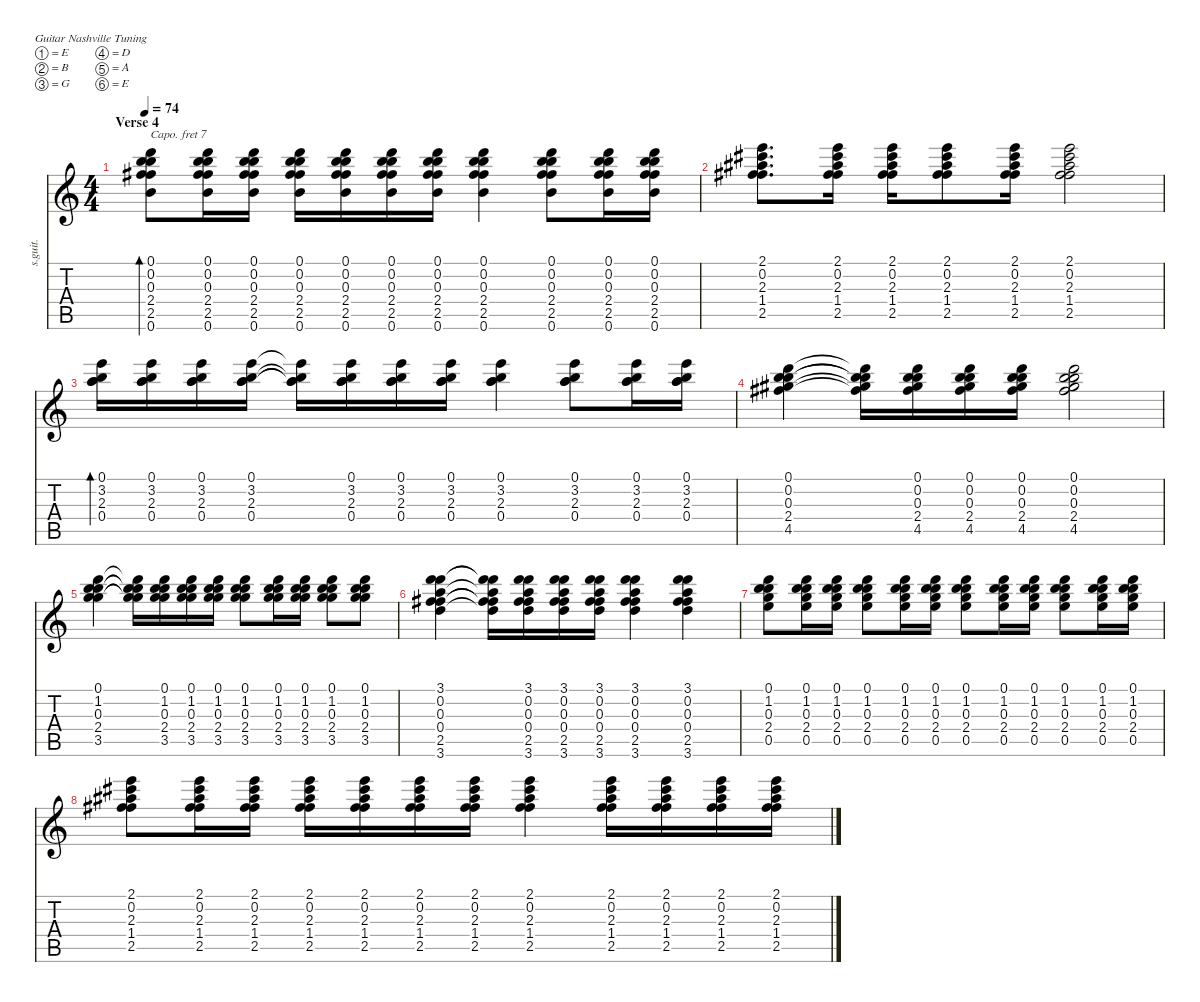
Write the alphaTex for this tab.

\defaultSystemsLayout 4
\hideDynamics
\bracketExtendMode nobrackets
\track ("Glen Frey - 12 String Guitar" "s.guit.") {instrument acousticguitarsteel}
\staff {score tabs}
\capo 7
\tuning (E4 B3 G4 D4 A3 E3)
\ts (4 4)
\section ("" "Verse 4")
\tempo 74
\clef g2
\ks c
(0.1 0.2 0.3 2.4 2.5 0.6).8{bd 30 lyrics (0 "") lyrics (1 "") lyrics (2 "") lyrics (3 "") lyrics (4 "") dy f} (0.1 0.2 0.3 2.4 2.5 0.6).16{lyrics (0 "") lyrics (1 "") lyrics (2 "") lyrics (3 "") lyrics (4 "")} (0.1 0.2 0.3 2.4 2.5 0.6).16{lyrics (0 "") lyrics (1 "") lyrics (2 "") lyrics (3 "") lyrics (4 "")} (0.1 0.2 0.3 2.4 2.5 0.6).16{lyrics (0 "") lyrics (1 "") lyrics (2 "") lyrics (3 "") lyrics (4 "")} (0.1 0.2 0.3 2.4 2.5 0.6).16{lyrics (0 "") lyrics (1 "") lyrics (2 "") lyrics (3 "") lyrics (4 "")} (0.1 0.2 0.3 2.4 2.5 0.6).16{lyrics (0 "") lyrics (1 "") lyrics (2 "") lyrics (3 "") lyrics (4 "")} (0.1 0.2 0.3 2.4 2.5 0.6).16{lyrics (0 "") lyrics (1 "") lyrics (2 "") lyrics (3 "") lyrics (4 "")} (0.1 0.2 0.3 2.4 2.5 0.6).4{lyrics (0 "") lyrics (1 "") lyrics (2 "") lyrics (3 "") lyrics (4 "")} (0.1 0.2 0.3 2.4 2.5 0.6).8{lyrics (0 "") lyrics (1 "") lyrics (2 "") lyrics (3 "") lyrics (4 "")} (0.1 0.2 0.3 2.4 2.5 0.6).16{lyrics (0 "") lyrics (1 "") lyrics (2 "") lyrics (3 "") lyrics (4 "")} (0.1 0.2 0.3 2.4 2.5 0.6).16{lyrics (0 "") lyrics (1 "") lyrics (2 "") lyrics (3 "") lyrics (4 "")} |
(2.1{acc #} 0.2 2.3 1.4{acc #} 2.5).8{d lyrics (0 "") lyrics (1 "") lyrics (2 "") lyrics (3 "") lyrics (4 "")} (2.1{acc #} 0.2 2.3 1.4{acc #} 2.5).16{lyrics (0 "") lyrics (1 "") lyrics (2 "") lyrics (3 "") lyrics (4 "")} (2.1{acc #} 0.2 2.3 1.4{acc #} 2.5).16{lyrics (0 "") lyrics (1 "") lyrics (2 "") lyrics (3 "") lyrics (4 "")} (2.1{acc #} 0.2 2.3 1.4{acc #} 2.5).8{lyrics (0 "") lyrics (1 "") lyrics (2 "") lyrics (3 "") lyrics (4 "")} (2.1{acc #} 0.2 2.3 1.4{acc #} 2.5).16{lyrics (0 "") lyrics (1 "") lyrics (2 "") lyrics (3 "") lyrics (4 "")} (2.1{acc #} 0.2 2.3 1.4{acc #} 2.5).2{lyrics (0 "") lyrics (1 "") lyrics (2 "") lyrics (3 "") lyrics (4 "")} |
(0.1 3.2 2.3 0.4).16{bd 30 lyrics (0 "") lyrics (1 "") lyrics (2 "") lyrics (3 "") lyrics (4 "")} (0.1 3.2 2.3 0.4).16{lyrics (0 "") lyrics (1 "") lyrics (2 "") lyrics (3 "") lyrics (4 "")} (0.1 3.2 2.3 0.4).16{lyrics (0 "") lyrics (1 "") lyrics (2 "") lyrics (3 "") lyrics (4 "")} (0.1 3.2 2.3 0.4).16{lyrics (0 "") lyrics (1 "") lyrics (2 "") lyrics (3 "") lyrics (4 "")} (0.1{t} 3.2{t} 2.3{t} 0.4{t}).16{lyrics (0 "") lyrics (1 "") lyrics (2 "") lyrics (3 "") lyrics (4 "")} (0.1 3.2 2.3 0.4).16{lyrics (0 "") lyrics (1 "") lyrics (2 "") lyrics (3 "") lyrics (4 "")} (0.1 3.2 2.3 0.4).16{lyrics (0 "") lyrics (1 "") lyrics (2 "") lyrics (3 "") lyrics (4 "")} (0.1 3.2 2.3 0.4).16{lyrics (0 "") lyrics (1 "") lyrics (2 "") lyrics (3 "") lyrics (4 "")} (0.1 3.2 2.3 0.4).4{lyrics (0 "") lyrics (1 "") lyrics (2 "") lyrics (3 "") lyrics (4 "")} (0.1 3.2 2.3 0.4).8{lyrics (0 "") lyrics (1 "") lyrics (2 "") lyrics (3 "") lyrics (4 "")} (0.1 3.2 2.3 0.4).16{lyrics (0 "") lyrics (1 "") lyrics (2 "") lyrics (3 "") lyrics (4 "")} (0.1 3.2 2.3 0.4).16{lyrics (0 "") lyrics (1 "") lyrics (2 "") lyrics (3 "") lyrics (4 "")} |
(0.1 0.2 0.3 2.4 4.5{acc #}).4{lyrics (0 "") lyrics (1 "") lyrics (2 "") lyrics (3 "") lyrics (4 "")} (0.1{t} 0.2{t} 0.3{t} 2.4{t} 4.5{t acc #}).16{lyrics (0 "") lyrics (1 "") lyrics (2 "") lyrics (3 "") lyrics (4 "")} (0.1 0.2 0.3 2.4 4.5{acc #}).16{lyrics (0 "") lyrics (1 "") lyrics (2 "") lyrics (3 "") lyrics (4 "")} (0.1 0.2 0.3 2.4 4.5{acc #}).16{lyrics (0 "") lyrics (1 "") lyrics (2 "") lyrics (3 "") lyrics (4 "")} (0.1 0.2 0.3 2.4 4.5{acc #}).16{lyrics (0 "") lyrics (1 "") lyrics (2 "") lyrics (3 "") lyrics (4 "")} (0.1 0.2 0.3 2.4 4.5{acc #}).2{lyrics (0 "") lyrics (1 "") lyrics (2 "") lyrics (3 "") lyrics (4 "")} |
(0.1 1.2 0.3 2.4 3.5).4{lyrics (0 "") lyrics (1 "") lyrics (2 "") lyrics (3 "") lyrics (4 "")} (0.1{t} 1.2{t} 0.3{t} 2.4{t} 3.5{t}).16{lyrics (0 "") lyrics (1 "") lyrics (2 "") lyrics (3 "") lyrics (4 "")} (0.1 1.2 0.3 2.4 3.5).16{lyrics (0 "") lyrics (1 "") lyrics (2 "") lyrics (3 "") lyrics (4 "")} (0.1 1.2 0.3 2.4 3.5).16{lyrics (0 "") lyrics (1 "") lyrics (2 "") lyrics (3 "") lyrics (4 "")} (0.1 1.2 0.3 2.4 3.5).16{lyrics (0 "") lyrics (1 "") lyrics (2 "") lyrics (3 "") lyrics (4 "")} (0.1 1.2 0.3 2.4 3.5).8{lyrics (0 "") lyrics (1 "") lyrics (2 "") lyrics (3 "") lyrics (4 "")} (0.1 1.2 0.3 2.4 3.5).16{lyrics (0 "") lyrics (1 "") lyrics (2 "") lyrics (3 "") lyrics (4 "")} (0.1 1.2 0.3 2.4 3.5).16{lyrics (0 "") lyrics (1 "") lyrics (2 "") lyrics (3 "") lyrics (4 "")} (0.1 1.2 0.3 2.4 3.5).8{lyrics (0 "") lyrics (1 "") lyrics (2 "") lyrics (3 "") lyrics (4 "")} (0.1 1.2 0.3 2.4 3.5).8{lyrics (0 "") lyrics (1 "") lyrics (2 "") lyrics (3 "") lyrics (4 "")} |
(3.1 0.2 0.3 0.4 2.5 3.6).4{lyrics (0 "") lyrics (1 "") lyrics (2 "") lyrics (3 "") lyrics (4 "")} (3.1{t} 0.2{t} 0.3{t} 0.4{t} 2.5{t} 3.6{t}).16{lyrics (0 "") lyrics (1 "") lyrics (2 "") lyrics (3 "") lyrics (4 "")} (3.1 0.2 0.3 0.4 2.5 3.6).16{lyrics (0 "") lyrics (1 "") lyrics (2 "") lyrics (3 "") lyrics (4 "")} (3.1 0.2 0.3 0.4 2.5 3.6).16{lyrics (0 "") lyrics (1 "") lyrics (2 "") lyrics (3 "") lyrics (4 "")} (3.1 0.2 0.3 0.4 2.5 3.6).16{lyrics (0 "") lyrics (1 "") lyrics (2 "") lyrics (3 "") lyrics (4 "")} (3.1 0.2 0.3 0.4 2.5 3.6).4{lyrics (0 "") lyrics (1 "") lyrics (2 "") lyrics (3 "") lyrics (4 "")} (3.1 0.2 0.3 0.4 2.5 3.6).4{lyrics (0 "") lyrics (1 "") lyrics (2 "") lyrics (3 "") lyrics (4 "")} |
(0.1 1.2 0.3 2.4 0.5).8{lyrics (0 "") lyrics (1 "") lyrics (2 "") lyrics (3 "") lyrics (4 "")} (0.1 1.2 0.3 2.4 0.5).16{lyrics (0 "") lyrics (1 "") lyrics (2 "") lyrics (3 "") lyrics (4 "")} (0.1 1.2 0.3 2.4 0.5).16{lyrics (0 "") lyrics (1 "") lyrics (2 "") lyrics (3 "") lyrics (4 "")} (0.1 1.2 0.3 2.4 0.5).8{lyrics (0 "") lyrics (1 "") lyrics (2 "") lyrics (3 "") lyrics (4 "")} (0.1 1.2 0.3 2.4 0.5).16{lyrics (0 "") lyrics (1 "") lyrics (2 "") lyrics (3 "") lyrics (4 "")} (0.1 1.2 0.3 2.4 0.5).16{lyrics (0 "") lyrics (1 "") lyrics (2 "") lyrics (3 "") lyrics (4 "")} (0.1 1.2 0.3 2.4 0.5).8{lyrics (0 "") lyrics (1 "") lyrics (2 "") lyrics (3 "") lyrics (4 "")} (0.1 1.2 0.3 2.4 0.5).16{lyrics (0 "") lyrics (1 "") lyrics (2 "") lyrics (3 "") lyrics (4 "")} (0.1 1.2 0.3 2.4 0.5).16{lyrics (0 "") lyrics (1 "") lyrics (2 "") lyrics (3 "") lyrics (4 "")} (0.1 1.2 0.3 2.4 0.5).8{lyrics (0 "") lyrics (1 "") lyrics (2 "") lyrics (3 "") lyrics (4 "")} (0.1 1.2 0.3 2.4 0.5).16{lyrics (0 "") lyrics (1 "") lyrics (2 "") lyrics (3 "") lyrics (4 "")} (0.1 1.2 0.3 2.4 0.5).16{lyrics (0 "") lyrics (1 "") lyrics (2 "") lyrics (3 "") lyrics (4 "")} |
(2.1{acc #} 0.2 2.3 1.4{acc #} 2.5).8{lyrics (0 "") lyrics (1 "") lyrics (2 "") lyrics (3 "") lyrics (4 "")} (2.1{acc #} 0.2 2.3 1.4{acc #} 2.5).16{lyrics (0 "") lyrics (1 "") lyrics (2 "") lyrics (3 "") lyrics (4 "")} (2.1{acc #} 0.2 2.3 1.4{acc #} 2.5).16{lyrics (0 "") lyrics (1 "") lyrics (2 "") lyrics (3 "") lyrics (4 "")} (2.1{acc #} 0.2 2.3 1.4{acc #} 2.5).16{lyrics (0 "") lyrics (1 "") lyrics (2 "") lyrics (3 "") lyrics (4 "")} (2.1{acc #} 0.2 2.3 1.4{acc #} 2.5).16{lyrics (0 "") lyrics (1 "") lyrics (2 "") lyrics (3 "") lyrics (4 "")} (2.1{acc #} 0.2 2.3 1.4{acc #} 2.5).16{lyrics (0 "") lyrics (1 "") lyrics (2 "") lyrics (3 "") lyrics (4 "")} (2.1{acc #} 0.2 2.3 1.4{acc #} 2.5).16{lyrics (0 "") lyrics (1 "") lyrics (2 "") lyrics (3 "") lyrics (4 "")} (2.1{acc #} 0.2 2.3 1.4{acc #} 2.5).4{lyrics (0 "") lyrics (1 "") lyrics (2 "") lyrics (3 "") lyrics (4 "")} (2.1{acc #} 0.2 2.3 1.4{acc #} 2.5).16{lyrics (0 "") lyrics (1 "") lyrics (2 "") lyrics (3 "") lyrics (4 "")} (2.1{acc #} 0.2 2.3 1.4{acc #} 2.5).16{lyrics (0 "") lyrics (1 "") lyrics (2 "") lyrics (3 "") lyrics (4 "")} (2.1{acc #} 0.2 2.3 1.4{acc #} 2.5).16{lyrics (0 "") lyrics (1 "") lyrics (2 "") lyrics (3 "") lyrics (4 "")} (2.1{acc #} 0.2 2.3 1.4{acc #} 2.5).16{lyrics (0 "") lyrics (1 "") lyrics (2 "") lyrics (3 "") lyrics (4 "")}
